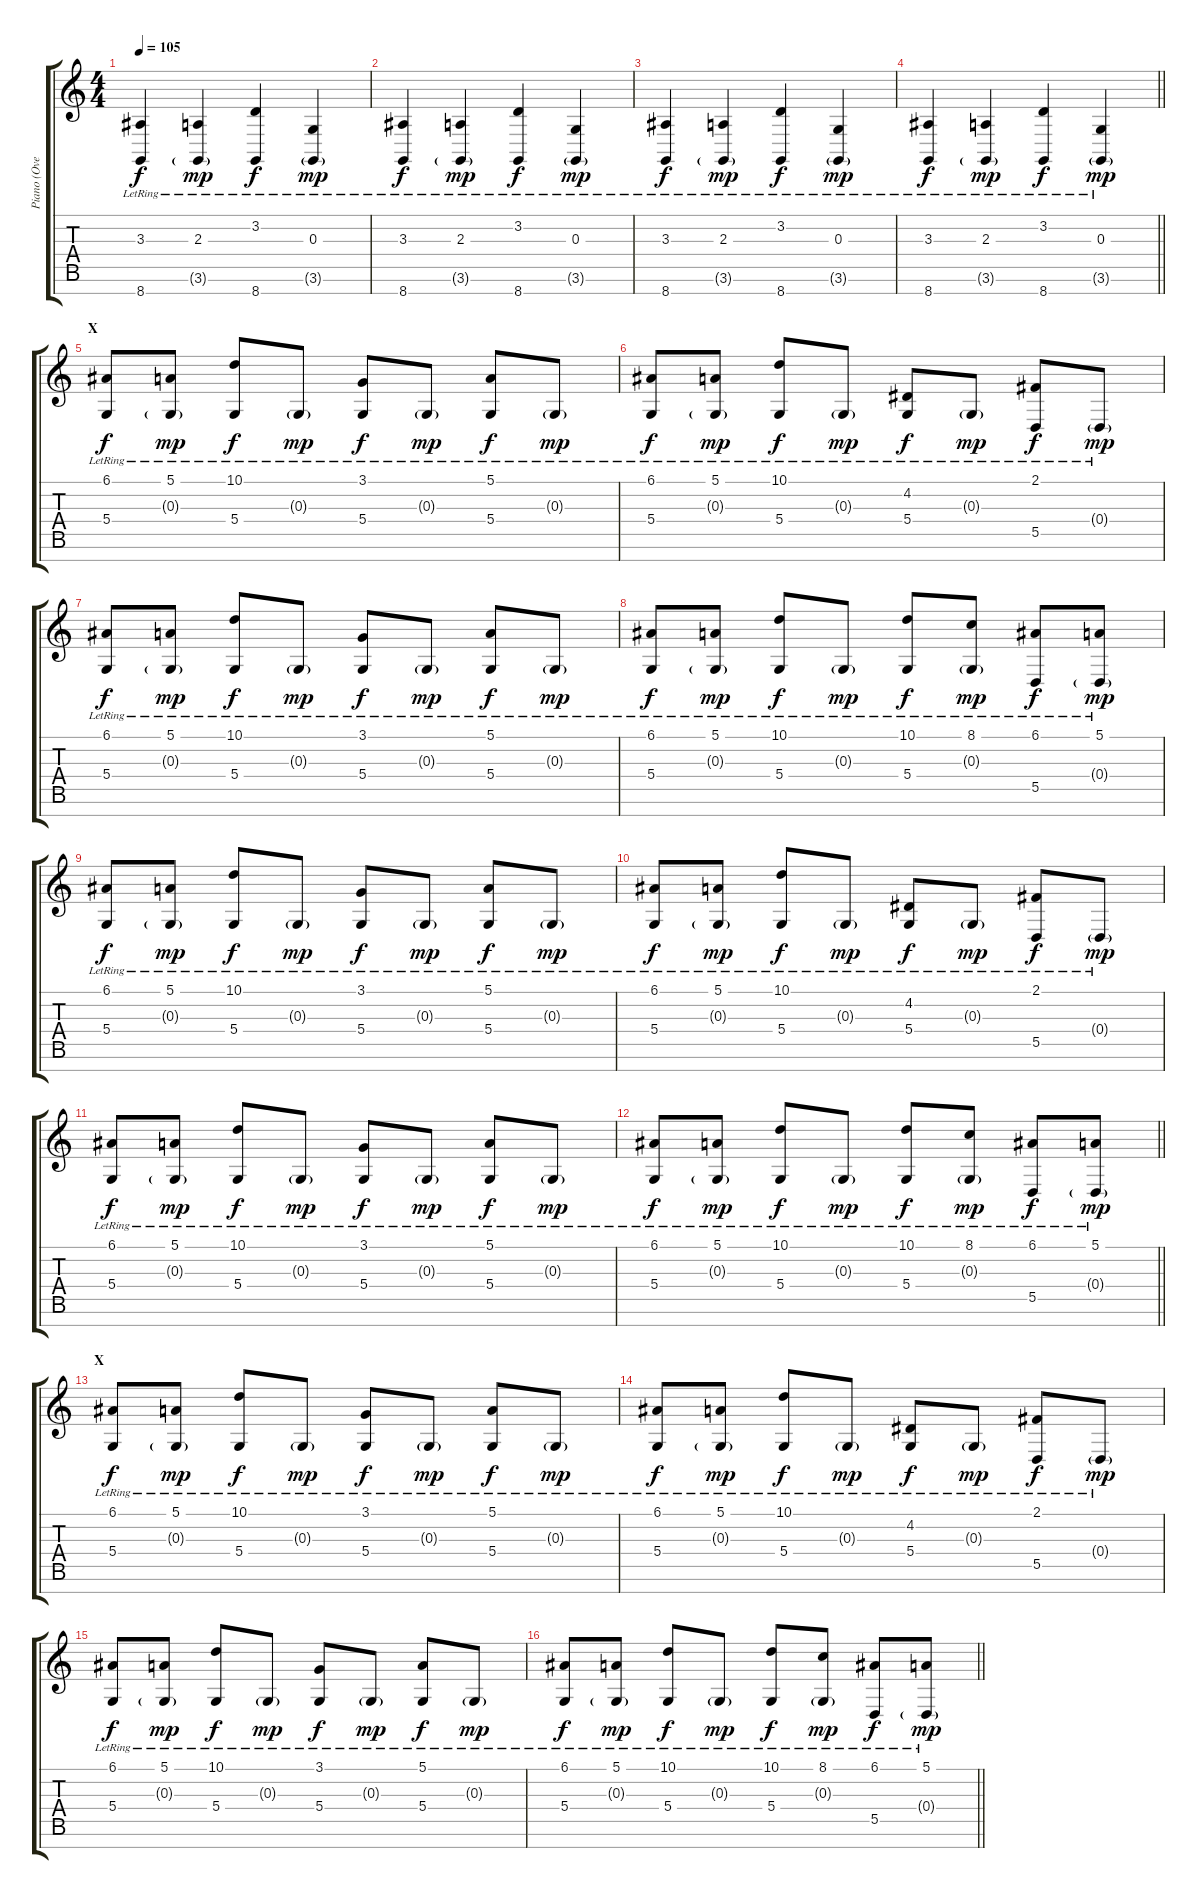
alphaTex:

\track ("Piano (Overdub)" "Piano (Ove") {instrument electricgrandpiano}
\staff {score tabs}
\tuning (E4 B3 G3 D3 A2 E2 B1) {hide}
\ts (4 4)
\tempo 105
\clef g2
\ks c
(3.3{lr} 8.7{lr}).4{dy f} (2.3{lr} 3.6{g lr}).4{dy mp} (3.2{lr} 8.7{lr}).4{dy f} (0.3{lr} 3.6{g lr}).4{dy mp} |
(3.3{lr} 8.7{lr}).4{dy f} (2.3{lr} 3.6{g lr}).4{dy mp} (3.2{lr} 8.7{lr}).4{dy f} (0.3{lr} 3.6{g lr}).4{dy mp} |
(3.3{lr} 8.7{lr}).4{dy f} (2.3{lr} 3.6{g lr}).4{dy mp} (3.2{lr} 8.7{lr}).4{dy f} (0.3{lr} 3.6{g lr}).4{dy mp} |
\barLineRight lightlight
(3.3{lr} 8.7{lr}).4{dy f} (2.3{lr} 3.6{g lr}).4{dy mp} (3.2{lr} 8.7{lr}).4{dy f} (0.3{lr} 3.6{g lr}).4{dy mp} |
\section ("" "X")
(6.1{lr} 5.4{lr}).8{dy f} (5.1{lr} 0.3{g lr}).8{dy mp} (10.1{lr} 5.4{lr}).8{dy f} 0.3{g lr}.8{dy mp} (3.1{lr} 5.4{lr}).8{dy f} 0.3{g lr}.8{dy mp} (5.1{lr} 5.4{lr}).8{dy f} 0.3{g lr}.8{dy mp} |
(6.1{lr} 5.4{lr}).8{dy f} (5.1{lr} 0.3{g lr}).8{dy mp} (10.1{lr} 5.4{lr}).8{dy f} 0.3{g lr}.8{dy mp} (4.2{lr} 5.4{lr}).8{dy f} 0.3{g lr}.8{dy mp} (2.1{lr} 5.5{lr}).8{dy f} 0.4{g lr}.8{dy mp} |
(6.1{lr} 5.4{lr}).8{dy f} (5.1{lr} 0.3{g lr}).8{dy mp} (10.1{lr} 5.4{lr}).8{dy f} 0.3{g lr}.8{dy mp} (3.1{lr} 5.4{lr}).8{dy f} 0.3{g lr}.8{dy mp} (5.1{lr} 5.4{lr}).8{dy f} 0.3{g lr}.8{dy mp} |
(6.1{lr} 5.4{lr}).8{dy f} (5.1{lr} 0.3{g lr}).8{dy mp} (10.1{lr} 5.4{lr}).8{dy f} 0.3{g lr}.8{dy mp} (10.1{lr} 5.4{lr}).8{dy f} (8.1{lr} 0.3{g lr}).8{dy mp} (6.1{lr} 5.5{lr}).8{dy f} (5.1{lr} 0.4{g lr}).8{dy mp} |
(6.1{lr} 5.4{lr}).8{dy f} (5.1{lr} 0.3{g lr}).8{dy mp} (10.1{lr} 5.4{lr}).8{dy f} 0.3{g lr}.8{dy mp} (3.1{lr} 5.4{lr}).8{dy f} 0.3{g lr}.8{dy mp} (5.1{lr} 5.4{lr}).8{dy f} 0.3{g lr}.8{dy mp} |
(6.1{lr} 5.4{lr}).8{dy f} (5.1{lr} 0.3{g lr}).8{dy mp} (10.1{lr} 5.4{lr}).8{dy f} 0.3{g lr}.8{dy mp} (4.2{lr} 5.4{lr}).8{dy f} 0.3{g lr}.8{dy mp} (2.1{lr} 5.5{lr}).8{dy f} 0.4{g lr}.8{dy mp} |
(6.1{lr} 5.4{lr}).8{dy f} (5.1{lr} 0.3{g lr}).8{dy mp} (10.1{lr} 5.4{lr}).8{dy f} 0.3{g lr}.8{dy mp} (3.1{lr} 5.4{lr}).8{dy f} 0.3{g lr}.8{dy mp} (5.1{lr} 5.4{lr}).8{dy f} 0.3{g lr}.8{dy mp} |
\barLineRight lightlight
(6.1{lr} 5.4{lr}).8{dy f} (5.1{lr} 0.3{g lr}).8{dy mp} (10.1{lr} 5.4{lr}).8{dy f} 0.3{g lr}.8{dy mp} (10.1{lr} 5.4{lr}).8{dy f} (8.1{lr} 0.3{g lr}).8{dy mp} (6.1{lr} 5.5{lr}).8{dy f} (5.1{lr} 0.4{g lr}).8{dy mp} |
\section ("" "X")
(6.1{lr} 5.4{lr}).8{dy f} (5.1{lr} 0.3{g lr}).8{dy mp} (10.1{lr} 5.4{lr}).8{dy f} 0.3{g lr}.8{dy mp} (3.1{lr} 5.4{lr}).8{dy f} 0.3{g lr}.8{dy mp} (5.1{lr} 5.4{lr}).8{dy f} 0.3{g lr}.8{dy mp} |
(6.1{lr} 5.4{lr}).8{dy f} (5.1{lr} 0.3{g lr}).8{dy mp} (10.1{lr} 5.4{lr}).8{dy f} 0.3{g lr}.8{dy mp} (4.2{lr} 5.4{lr}).8{dy f} 0.3{g lr}.8{dy mp} (2.1{lr} 5.5{lr}).8{dy f} 0.4{g lr}.8{dy mp} |
(6.1{lr} 5.4{lr}).8{dy f} (5.1{lr} 0.3{g lr}).8{dy mp} (10.1{lr} 5.4{lr}).8{dy f} 0.3{g lr}.8{dy mp} (3.1{lr} 5.4{lr}).8{dy f} 0.3{g lr}.8{dy mp} (5.1{lr} 5.4{lr}).8{dy f} 0.3{g lr}.8{dy mp} |
\barLineRight lightlight
(6.1{lr} 5.4{lr}).8{dy f} (5.1{lr} 0.3{g lr}).8{dy mp} (10.1{lr} 5.4{lr}).8{dy f} 0.3{g lr}.8{dy mp} (10.1{lr} 5.4{lr}).8{dy f} (8.1{lr} 0.3{g lr}).8{dy mp} (6.1{lr} 5.5{lr}).8{dy f} (5.1{lr} 0.4{g lr}).8{dy mp}
